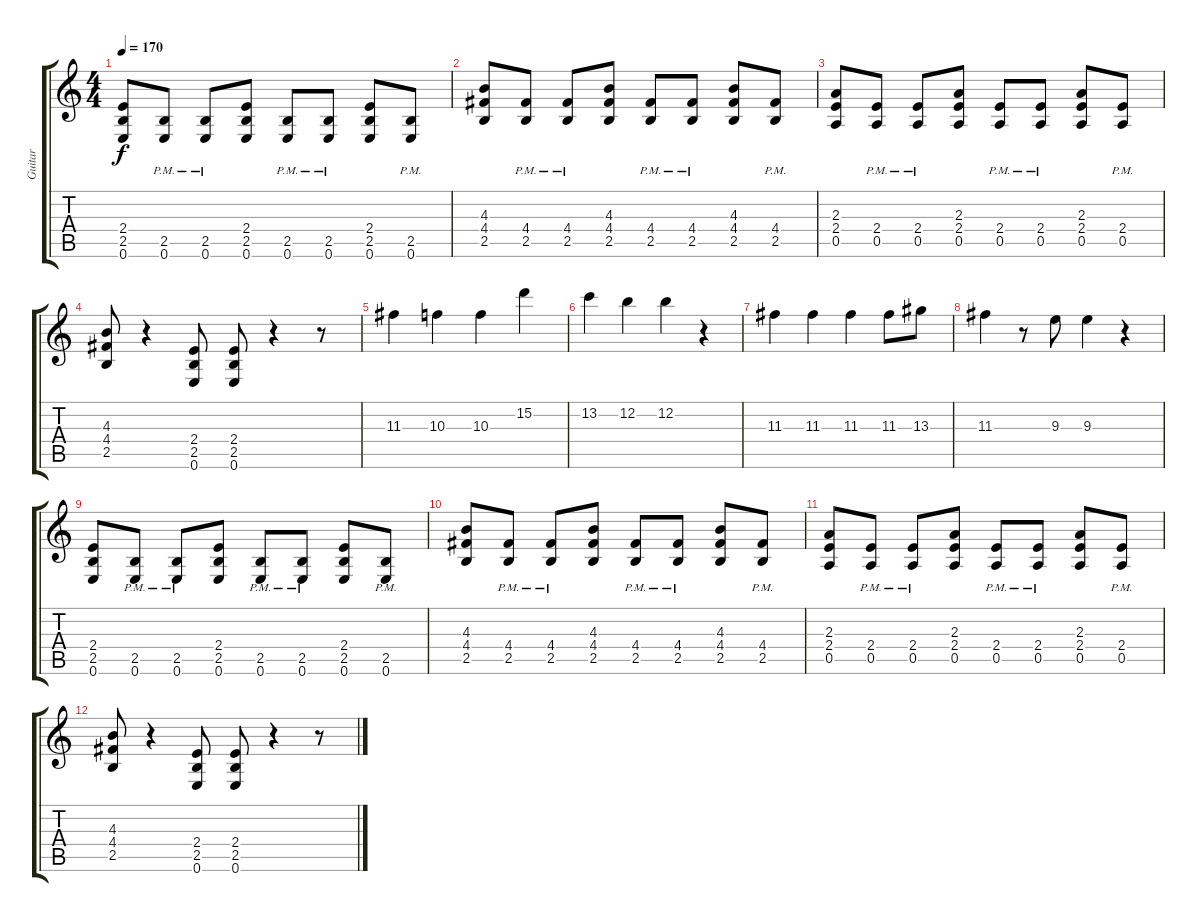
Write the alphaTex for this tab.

\track ("Guitar" "Guitar") {instrument distortionguitar}
\staff {score tabs}
\tuning (E4 B3 G3 D3 A2 E2) {hide}
\ts (4 4)
\tempo 170
\clef g2
\ks c
(2.4 2.5 0.6).8{dy f} (2.5{pm} 0.6{pm}).8 (2.5{pm} 0.6{pm}).8 (2.4 2.5 0.6).8 (2.5{pm} 0.6{pm}).8 (2.5{pm} 0.6{pm}).8 (2.4 2.5 0.6).8 (2.5{pm} 0.6{pm}).8 |
(4.3 4.4 2.5).8 (4.4{pm} 2.5{pm}).8 (4.4{pm} 2.5{pm}).8 (4.3 4.4 2.5).8 (4.4{pm} 2.5{pm}).8 (4.4{pm} 2.5{pm}).8 (4.3 4.4 2.5).8 (4.4{pm} 2.5{pm}).8 |
(2.3 2.4 0.5).8 (2.4{pm} 0.5{pm}).8 (2.4{pm} 0.5{pm}).8 (2.3 2.4 0.5).8 (2.4{pm} 0.5{pm}).8 (2.4{pm} 0.5{pm}).8 (2.3 2.4 0.5).8 (2.4{pm} 0.5{pm}).8 |
(4.3 4.4 2.5).8 r.4 (2.4 2.5 0.6).8 (2.4 2.5 0.6).8 r.4 r.8 |
11.3.4 10.3.4 10.3.4 15.2.4 |
13.2.4 12.2.4 12.2.4 r.4 |
11.3.4 11.3.4 11.3.4 11.3.8 13.3.8 |
11.3.4 r.8 9.3.8 9.3.4 r.4 |
(2.4 2.5 0.6).8 (2.5{pm} 0.6{pm}).8 (2.5{pm} 0.6{pm}).8 (2.4 2.5 0.6).8 (2.5{pm} 0.6{pm}).8 (2.5{pm} 0.6{pm}).8 (2.4 2.5 0.6).8 (2.5{pm} 0.6{pm}).8 |
(4.3 4.4 2.5).8 (4.4{pm} 2.5{pm}).8 (4.4{pm} 2.5{pm}).8 (4.3 4.4 2.5).8 (4.4{pm} 2.5{pm}).8 (4.4{pm} 2.5{pm}).8 (4.3 4.4 2.5).8 (4.4{pm} 2.5{pm}).8 |
(2.3 2.4 0.5).8 (2.4{pm} 0.5{pm}).8 (2.4{pm} 0.5{pm}).8 (2.3 2.4 0.5).8 (2.4{pm} 0.5{pm}).8 (2.4{pm} 0.5{pm}).8 (2.3 2.4 0.5).8 (2.4{pm} 0.5{pm}).8 |
(4.3 4.4 2.5).8 r.4 (2.4 2.5 0.6).8 (2.4 2.5 0.6).8 r.4 r.8
